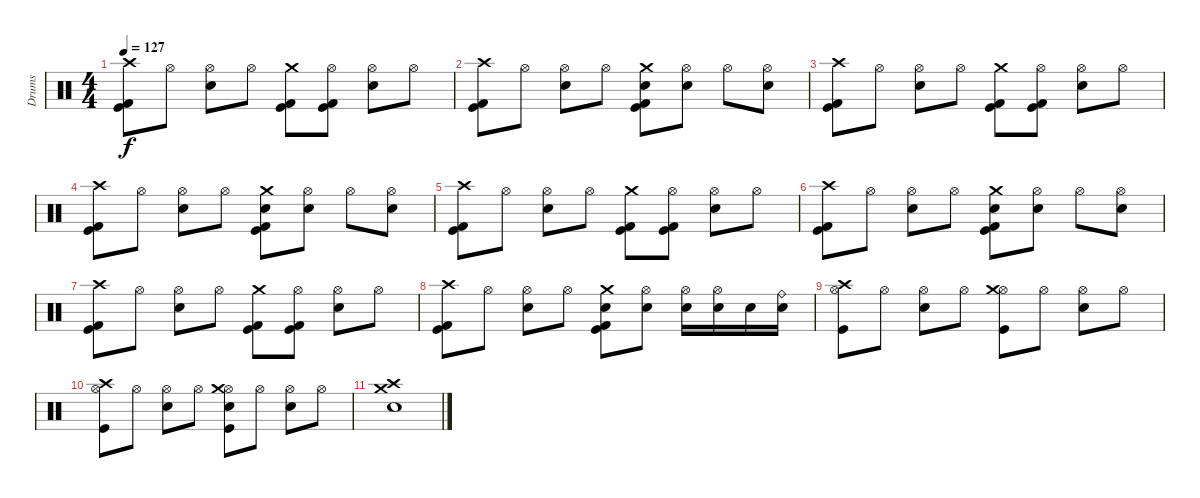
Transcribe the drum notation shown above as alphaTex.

\track ("Drums" "Drums") {instrument percussion}
\staff {score}
\articulation defaults
\ts (4 4)
\tempo 127
\clef neutral
\ks c
("Crash high (hit)" "Kick (hit) 2" "Kick (hit)").8{dy f} "Hi-Hat (open)".8 ("Hi-Hat (open)" "Snare (hit) 2").8 "Hi-Hat (open)".8 ("Crash medium (hit)" "Kick (hit) 2" "Kick (hit)").8 ("Hi-Hat (open)" "Kick (hit) 2" "Kick (hit)").8 ("Hi-Hat (open)" "Snare (hit) 2").8 "Hi-Hat (open)".8 |
("Crash high (hit)" "Kick (hit) 2" "Kick (hit)").8 "Hi-Hat (open)".8 ("Hi-Hat (open)" "Snare (hit) 2").8 "Hi-Hat (open)".8 ("Crash medium (hit)" "Snare (hit) 2" "Kick (hit) 2" "Kick (hit)").8 ("Hi-Hat (open)" "Snare (hit) 2").8 "Hi-Hat (open)".8 ("Hi-Hat (open)" "Snare (hit) 2").8 |
("Crash high (hit)" "Kick (hit) 2" "Kick (hit)").8 "Hi-Hat (open)".8 ("Hi-Hat (open)" "Snare (hit) 2").8 "Hi-Hat (open)".8 ("Crash medium (hit)" "Kick (hit) 2" "Kick (hit)").8 ("Hi-Hat (open)" "Kick (hit) 2" "Kick (hit)").8 ("Hi-Hat (open)" "Snare (hit) 2").8 "Hi-Hat (open)".8 |
("Crash high (hit)" "Kick (hit) 2" "Kick (hit)").8 "Hi-Hat (open)".8 ("Hi-Hat (open)" "Snare (hit) 2").8 "Hi-Hat (open)".8 ("Crash medium (hit)" "Snare (hit) 2" "Kick (hit) 2" "Kick (hit)").8 ("Hi-Hat (open)" "Snare (hit) 2").8 "Hi-Hat (open)".8 ("Hi-Hat (open)" "Snare (hit) 2").8 |
("Crash high (hit)" "Kick (hit) 2" "Kick (hit)").8 "Hi-Hat (open)".8 ("Hi-Hat (open)" "Snare (hit) 2").8 "Hi-Hat (open)".8 ("Crash medium (hit)" "Kick (hit) 2" "Kick (hit)").8 ("Hi-Hat (open)" "Kick (hit) 2" "Kick (hit)").8 ("Hi-Hat (open)" "Snare (hit) 2").8 "Hi-Hat (open)".8 |
("Crash high (hit)" "Kick (hit) 2" "Kick (hit)").8 "Hi-Hat (open)".8 ("Hi-Hat (open)" "Snare (hit) 2").8 "Hi-Hat (open)".8 ("Crash medium (hit)" "Snare (hit) 2" "Kick (hit) 2" "Kick (hit)").8 ("Hi-Hat (open)" "Snare (hit) 2").8 "Hi-Hat (open)".8 ("Hi-Hat (open)" "Snare (hit) 2").8 |
("Crash high (hit)" "Kick (hit) 2" "Kick (hit)").8 "Hi-Hat (open)".8 ("Hi-Hat (open)" "Snare (hit) 2").8 "Hi-Hat (open)".8 ("Crash medium (hit)" "Kick (hit) 2" "Kick (hit)").8 ("Hi-Hat (open)" "Kick (hit) 2" "Kick (hit)").8 ("Hi-Hat (open)" "Snare (hit) 2").8 "Hi-Hat (open)".8 |
("Crash high (hit)" "Kick (hit) 2" "Kick (hit)").8 "Hi-Hat (open)".8 ("Hi-Hat (open)" "Snare (hit) 2").8 "Hi-Hat (open)".8 ("Crash medium (hit)" "Snare (hit) 2" "Kick (hit) 2" "Kick (hit)").8 ("Hi-Hat (open)" "Snare (hit) 2").8 ("Hi-Hat (open)" "Snare (hit) 2").16 ("Hi-Hat (open)" "Snare (hit) 2").16 "Snare (hit) 2".16 ("Ride (bell)" "Snare (hit) 2").16 |
("Hi-Hat (open)" "Crash high (hit)" "Kick (hit)").8 "Hi-Hat (open)".8 ("Hi-Hat (open)" "Snare (hit) 2").8 "Hi-Hat (open)".8 ("Hi-Hat (open)" "Crash medium (hit)" "Kick (hit)").8 "Hi-Hat (open)".8 ("Hi-Hat (open)" "Snare (hit) 2").8 "Hi-Hat (open)".8 |
("Hi-Hat (open)" "Crash high (hit)" "Kick (hit)").8 "Hi-Hat (open)".8 ("Hi-Hat (open)" "Snare (hit) 2").8 "Hi-Hat (open)".8 ("Hi-Hat (open)" "Crash medium (hit)" "Snare (hit) 2" "Kick (hit)").8 "Hi-Hat (open)".8 ("Hi-Hat (open)" "Snare (hit) 2").8 "Hi-Hat (open)".8 |
("Snare (hit) 2" "Crash high (hit)" "Crash medium (hit)").1
